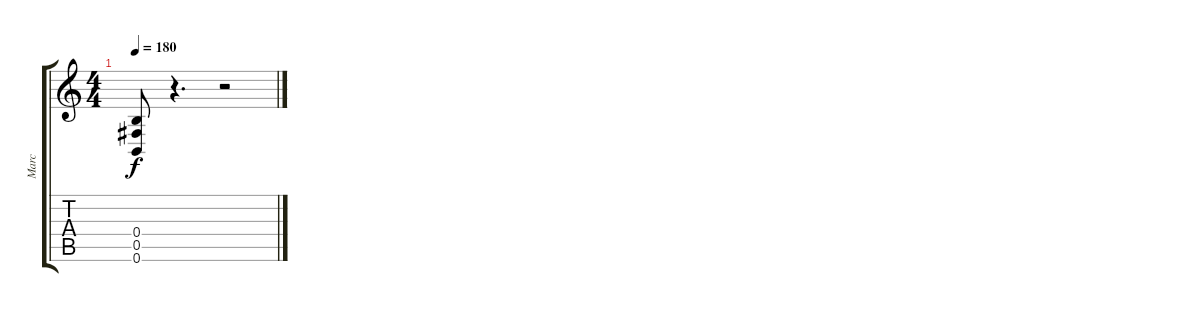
\track ("Marc" "Marc") {instrument distortionguitar}
\staff {score tabs}
\tuning (Db4 Ab3 E3 B2 Gb2 B1) {hide}
\ts (4 4)
\tempo 180
\clef g2
\ks c
(0.4{t} 0.5{t} 0.6{t}).8{dy f} r.4{d} r.2
